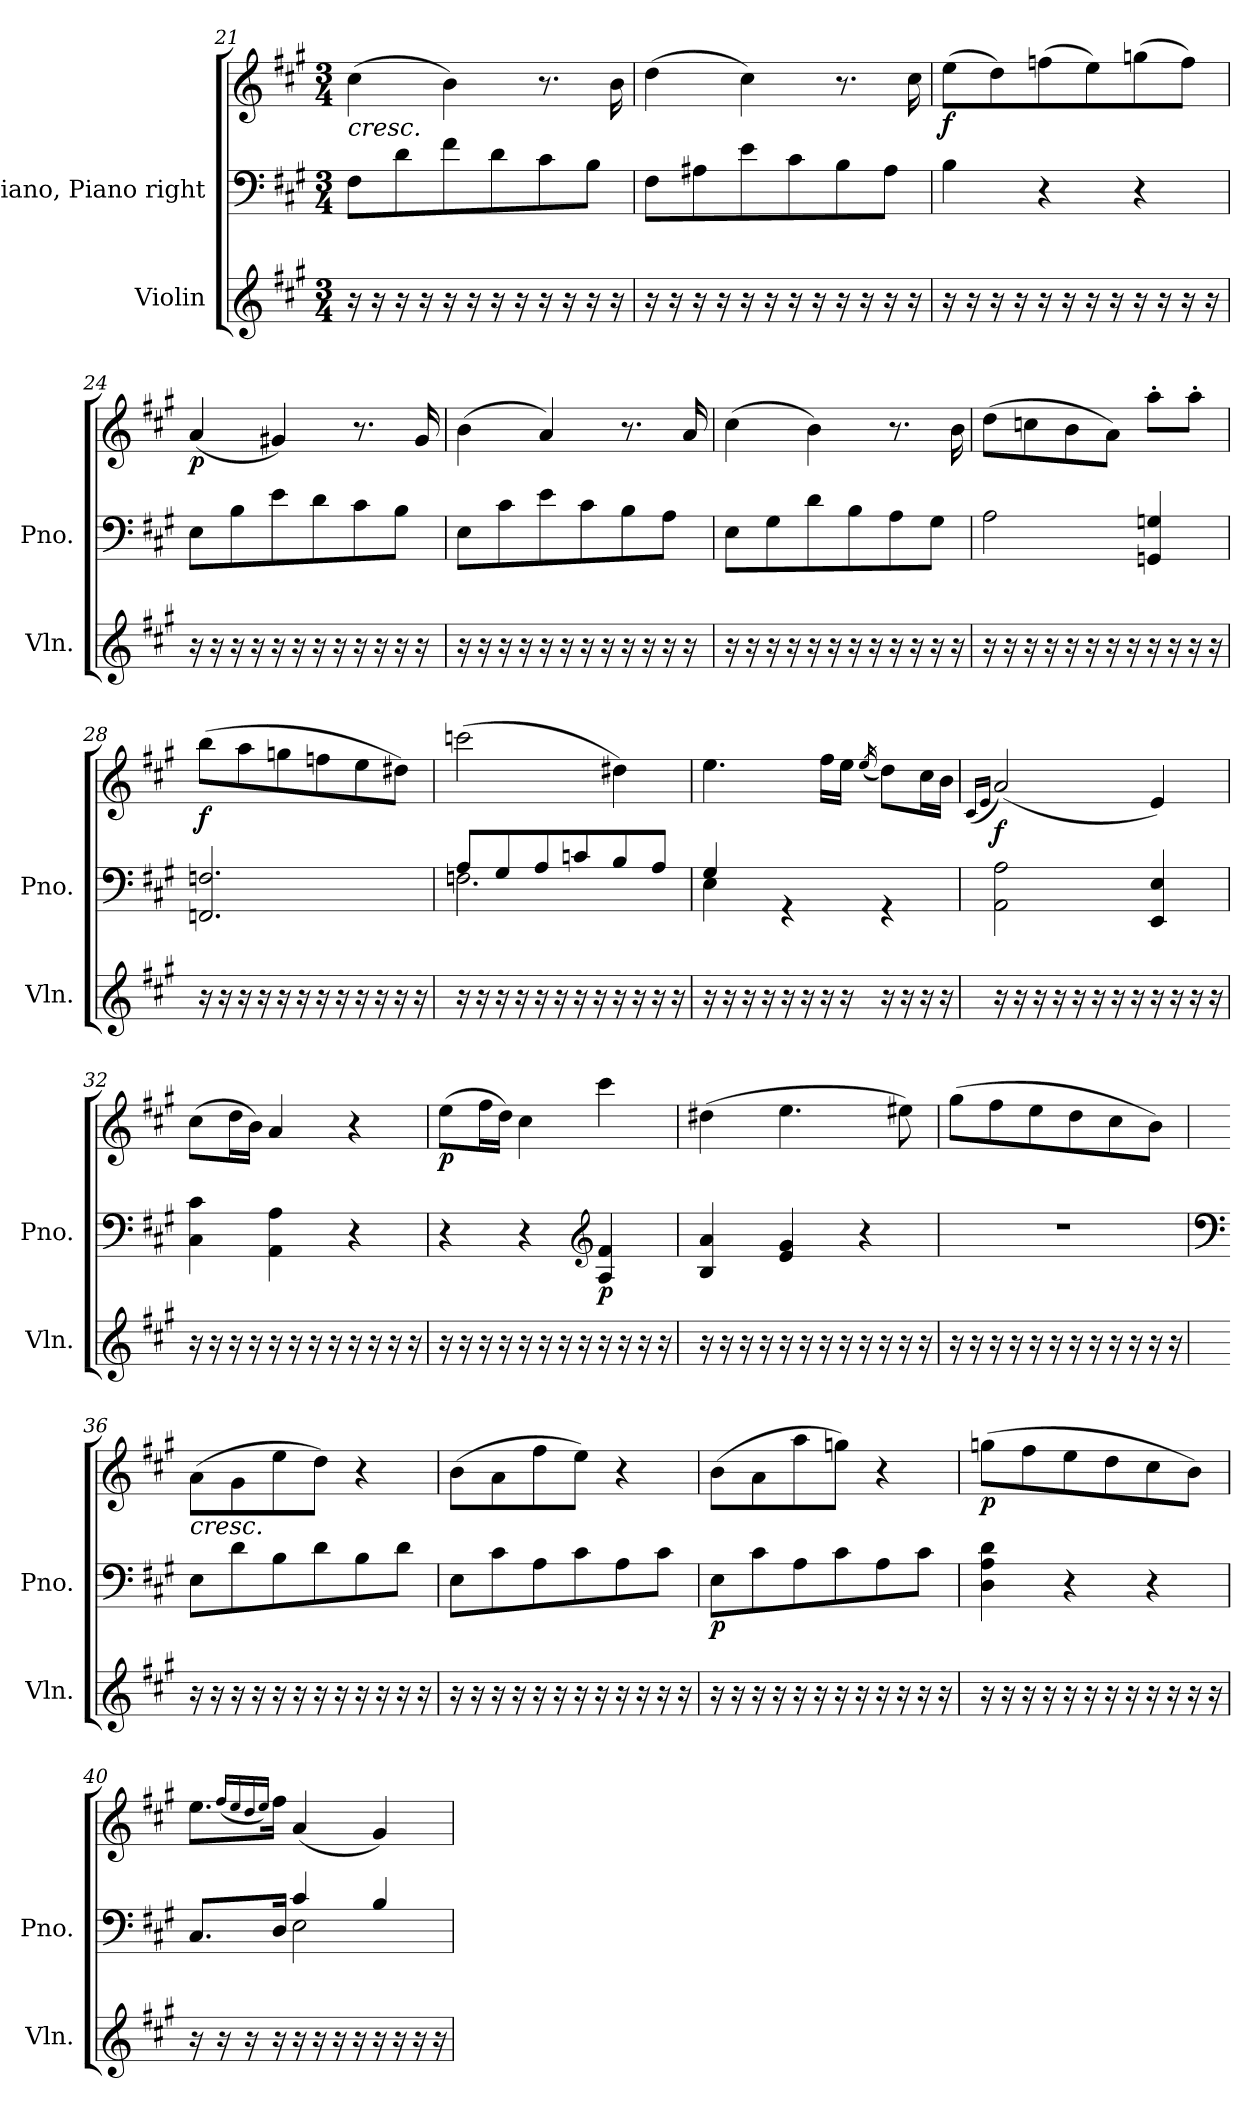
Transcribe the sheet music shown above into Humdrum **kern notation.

**kern	**kern	**kern	**dynam
*part2	*part1	*part1	*part1
*staff3	*staff2	*staff1	*staff1/2
*I"Violin	*I"Piano, Piano right	*	*
*I'Vln.	*I'Pno.	*	*
*clefG2	*clefF4	*clefG2	*
*k[f#c#g#]	*k[f#c#g#]	*k[f#c#g#]	*
*M3/4	*M3/4	*M3/4	*
=21	=21	=21	=21
!	!	!LO:TX:b:i:t=cresc.	!
16r	8F#\L	(>4cc#\	.
16r	.	.	.
16r	8d\	.	.
16r	.	.	.
16r	8f#\	4b\)	.
16r	.	.	.
16r	8d\	.	.
16r	.	.	.
16r	8c#\	8.r	.
16r	.	.	.
16r	8B\J	.	.
16r	.	16b\	.
!!LO:LB:g=z
=22	=22	=22	=22
16r	8F#\L	(>4dd\	.
16r	.	.	.
16r	8A#X\	.	.
16r	.	.	.
16r	8e\	4cc#\)	.
16r	.	.	.
16r	8c#\	.	.
16r	.	.	.
16r	8B\	8.r	.
16r	.	.	.
16r	8A#\J	.	.
16r	.	16cc#\	.
=23	=23	=23	=23
!	!	!	!LO:DY:b
16r	4B\	(>8ee\L	f
16r	.	.	.
16r	.	8dd\)	.
16r	.	.	.
16r	4r	(>8ffn\	.
16r	.	.	.
16r	.	8ee\)	.
16r	.	.	.
16r	4r	(>8ggn\	.
16r	.	.	.
16r	.	8ff\J)	.
16r	.	.	.
=24	=24	=24	=24
!	!	!	!LO:DY:b
16r	8E\L	(<4a/	p
16r	.	.	.
16r	8B\	.	.
16r	.	.	.
16r	8e\	4g#X/)	.
16r	.	.	.
16r	8d\	.	.
16r	.	.	.
16r	8c#\	8.r	.
16r	.	.	.
16r	8B\J	.	.
16r	.	16g#/	.
!!LO:LB:g=z
=25	=25	=25	=25
16r	8E\L	(>4b\	.
16r	.	.	.
16r	8c#\	.	.
16r	.	.	.
16r	8e\	4a/)	.
16r	.	.	.
16r	8c#\	.	.
16r	.	.	.
16r	8B\	8.r	.
16r	.	.	.
16r	8A\J	.	.
16r	.	16a/	.
=26	=26	=26	=26
16r	8E\L	(>4cc#\	.
16r	.	.	.
16r	8G#\	.	.
16r	.	.	.
16r	8d\	4b\)	.
16r	.	.	.
16r	8B\	.	.
16r	.	.	.
16r	8A\	8.r	.
16r	.	.	.
16r	8G#\J	.	.
16r	.	16b\	.
=27	=27	=27	=27
16r	2A\	(>8dd\L	.
16r	.	.	.
16r	.	8ccn\	.
16r	.	.	.
16r	.	8b\	.
16r	.	.	.
16r	.	8a\J)	.
16r	.	.	.
16r	4GGn/ 4Gn/	8aa'\L	.
16r	.	.	.
16r	.	8aa'\J	.
16r	.	.	.
!!LO:PB:g=z
=28	=28	=28	=28
!	!	!	!LO:DY:b
16r	2.FFn/ 2.Fn/	(>8bb\L	f
16r	.	.	.
16r	.	8aa\	.
16r	.	.	.
16r	.	8ggn\	.
16r	.	.	.
16r	.	8ffn\	.
16r	.	.	.
16r	.	8ee\	.
16r	.	.	.
16r	.	8dd#X\J)	.
16r	.	.	.
=29	=29	=29	=29
*	*^	*	*
16r	8A/L	2.Fn\	(>2cccn\	.
16r	.	.	.	.
16r	8G#/	.	.	.
16r	.	.	.	.
16r	8A/	.	.	.
16r	.	.	.	.
16r	8cn/	.	.	.
16r	.	.	.	.
16r	8B/	.	4dd#X\)	.
16r	.	.	.	.
16r	8A/J	.	.	.
16r	.	.	.	.
=30	=30	=30	=30	=30
16r	4G#/	4E\	4.ee\	.
16r	.	.	.	.
16r	.	.	.	.
16r	.	.	.	.
16r	4rGG	2ryy	.	.
16r	.	.	.	.
16r	.	.	16ff#\LL	.
16r	.	.	16ee\JJ	.
.	.	.	(<16qee/	.
16r	4rGG	.	8dd\L)	.
16r	.	.	.	.
16r	.	.	16cc#\L	.
16r	.	.	16b\JJ	.
*	*v	*v	*	*
!!LO:LB:g=z
=31	=31	=31	=31
.	.	(<16qc#/LL	.
.	.	16qe/JJ	.
!	!	!	!LO:DY:b
16r	2AA\ 2A\	(<2a/)	f
16r	.	.	.
16r	.	.	.
16r	.	.	.
16r	.	.	.
16r	.	.	.
16r	.	.	.
16r	.	.	.
16r	4EE/ 4E/	4e/)	.
16r	.	.	.
16r	.	.	.
16r	.	.	.
=32	=32	=32	=32
16r	4C#\ 4c#\	(>8cc#\L	.
16r	.	.	.
16r	.	16dd\L	.
16r	.	16b\JJ)	.
16r	4AA\ 4A\	4a/	.
16r	.	.	.
16r	.	.	.
16r	.	.	.
16r	4r	4r	.
16r	.	.	.
16r	.	.	.
16r	.	.	.
=33	=33	=33	=33
!	!	!	!LO:DY:b
16r	4r	(>8ee\L	p
16r	.	.	.
16r	.	16ff#\L	.
16r	.	16dd\JJ)	.
16r	4r	4cc#\	.
16r	.	.	.
16r	.	.	.
16r	.	.	.
*	*clefG2	*	*
!	!	!	!LO:DY:b=2
16r	4A/ 4f#/	4ccc#\	p
16r	.	.	.
16r	.	.	.
16r	.	.	.
!!LO:LB:g=z
=34	=34	=34	=34
16r	4B/ 4a/	(>4dd#X\	.
16r	.	.	.
16r	.	.	.
16r	.	.	.
16r	4e/ 4g#/	4.ee\	.
16r	.	.	.
16r	.	.	.
16r	.	.	.
16r	4r	.	.
16r	.	.	.
16r	.	8ee#X\)	.
16r	.	.	.
=35	=35	=35	=35
16r	2.r	(>8gg#\L	.
16r	.	.	.
16r	.	8ff#\	.
16r	.	.	.
16r	.	8ee\	.
16r	.	.	.
16r	.	8dd\	.
16r	.	.	.
16r	.	8cc#\	.
16r	.	.	.
16r	.	8b\J)	.
16r	.	.	.
=36	=36	=36	=36
*	*clefF4	*	*
!	!	!LO:TX:b:i:t=cresc.	!
16r	8E\L	(>8a\L	.
16r	.	.	.
16r	8d\	8g#\	.
16r	.	.	.
16r	8B\	8ee\	.
16r	.	.	.
16r	8d\	8dd\J)	.
16r	.	.	.
16r	8B\	4r	.
16r	.	.	.
16r	8d\J	.	.
16r	.	.	.
!!LO:PB:g=z
=37	=37	=37	=37
16r	8E\L	(>8b\L	.
16r	.	.	.
16r	8c#\	8a\	.
16r	.	.	.
16r	8A\	8ff#\	.
16r	.	.	.
16r	8c#\	8ee\J)	.
16r	.	.	.
16r	8A\	4r	.
16r	.	.	.
16r	8c#\J	.	.
16r	.	.	.
=38	=38	=38	=38
!	!	!	!LO:DY:b=2
16r	8E\L	(>8b\L	p
16r	.	.	.
16r	8c#\	8a\	.
16r	.	.	.
16r	8A\	8aa\	.
16r	.	.	.
16r	8c#\	8ggn\J)	.
16r	.	.	.
16r	8A\	4r	.
16r	.	.	.
16r	8c#\J	.	.
16r	.	.	.
=39	=39	=39	=39
!	!	!	!LO:DY:b
16r	4D\ 4A\ 4d\	(>8ggn\L	p
16r	.	.	.
16r	.	8ff#\	.
16r	.	.	.
16r	4r	8ee\	.
16r	.	.	.
16r	.	8dd\	.
16r	.	.	.
16r	4r	8cc#\	.
16r	.	.	.
16r	.	8b\J)	.
16r	.	.	.
!!LO:LB:g=z
=40	=40	=40	=40
*	*^	*	*
16r	8.C#/L	4ryy	8.ee\L	.
16r	.	.	.	.
16r	.	.	.	.
.	.	.	(<16qff#/LL	.
.	.	.	16qee/	.
.	.	.	16qdd/	.
.	.	.	16qee/JJ)	.
16r	16D/Jk	.	16ff#\Jk	.
16r	4c#/	2E\	(<4a/	.
16r	.	.	.	.
16r	.	.	.	.
16r	.	.	.	.
16r	4B/	.	4g#/)	.
16r	.	.	.	.
16r	.	.	.	.
16r	.	.	.	.
*	*v	*v	*	*
=	=	=	=
*-	*-	*-	*-
